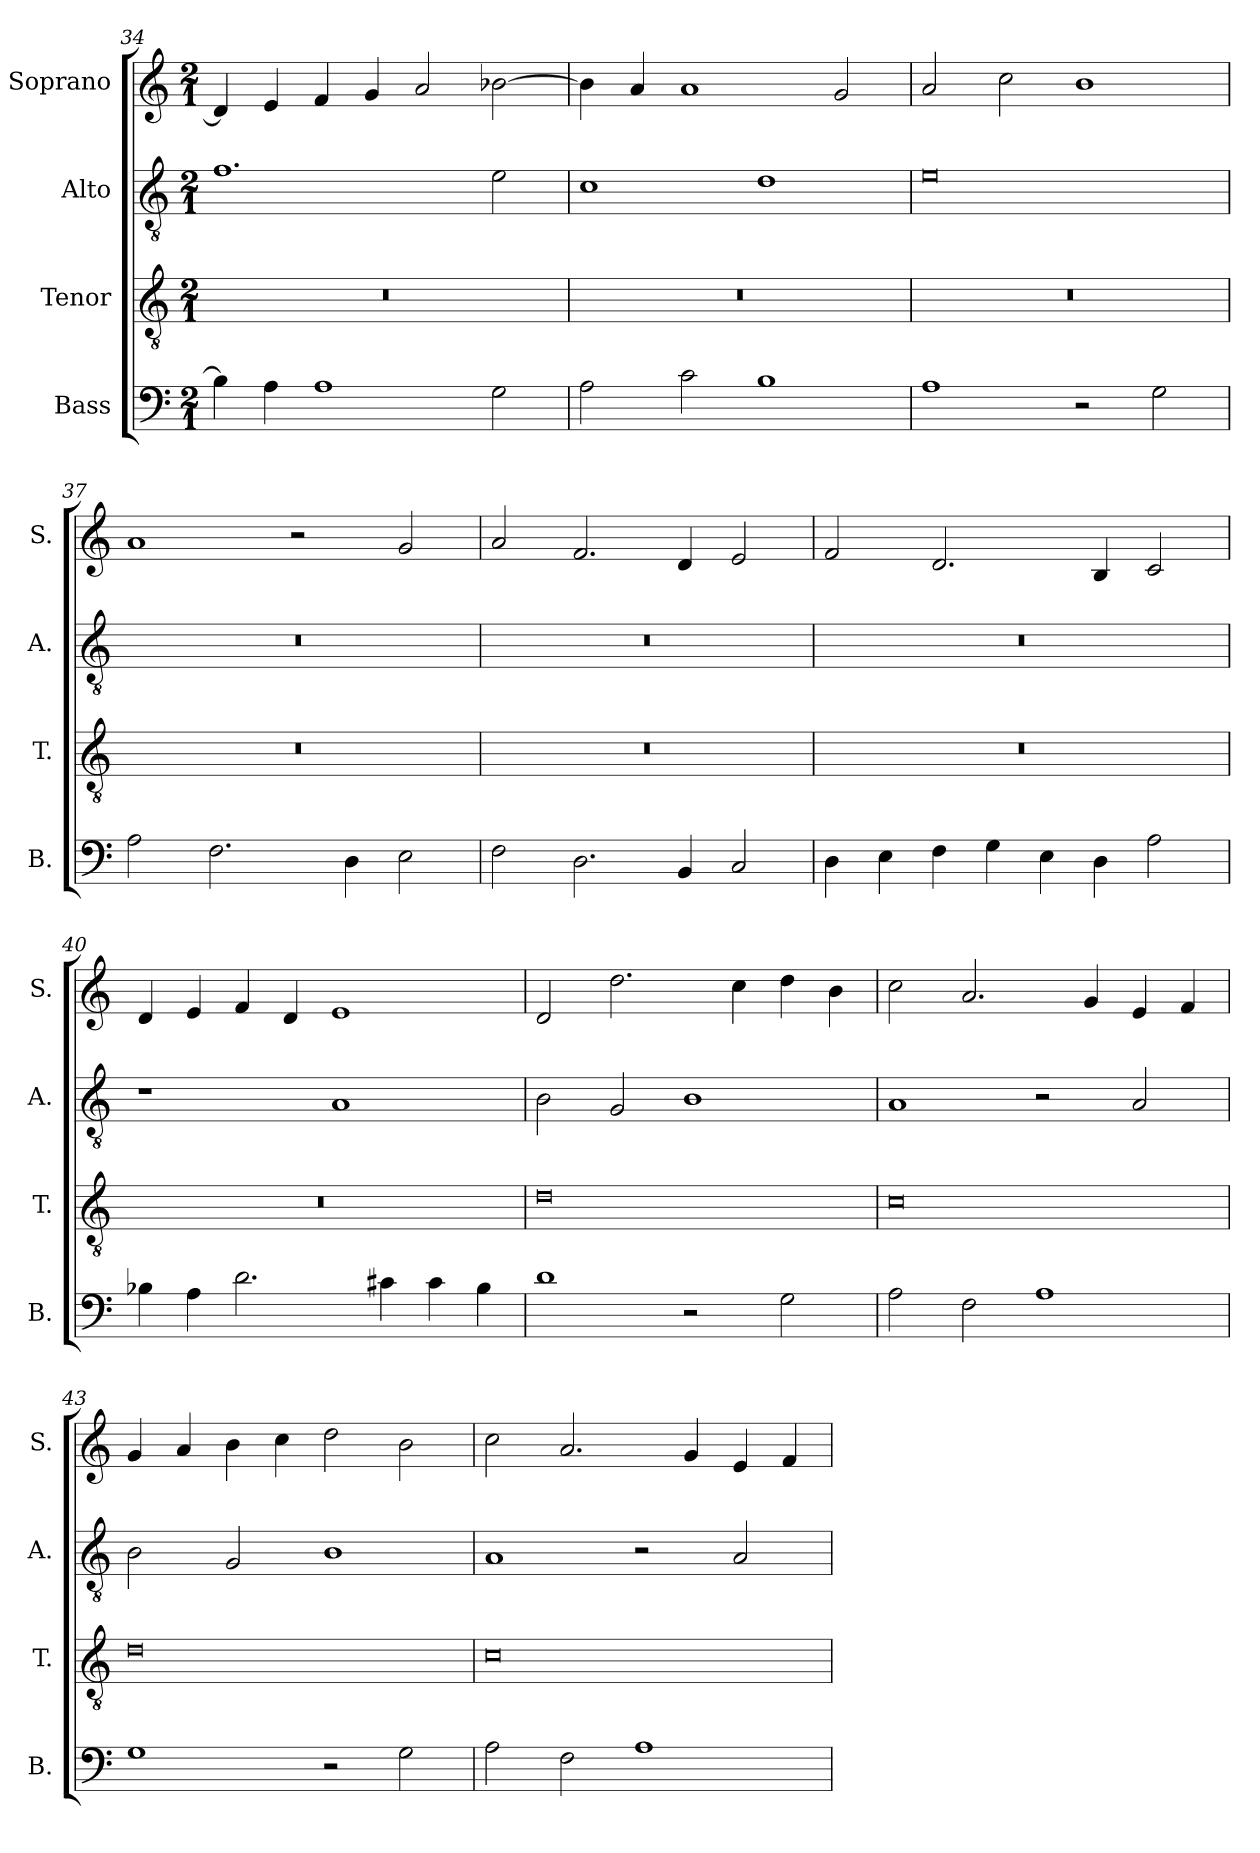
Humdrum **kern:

**kern	**kern	**kern	**kern
*part4	*part3	*part2	*part1
*staff4	*staff3	*staff2	*staff1
*I"Bass	*I"Tenor	*I"Alto	*I"Soprano
*I'B.	*I'T.	*I'A.	*I'S.
*clefF4	*clefGv2	*clefGv2	*clefG2
*k[]	*k[]	*k[]	*k[]
*M2/1	*M2/1	*M2/1	*M2/1
=34	=34	=34	=34
4B-\]	0r	1.f	4d/]
4A\	.	.	4e/
1A	.	.	4f/
.	.	.	4g/
.	.	.	2a/
2G\	.	2e\	[2b-X\
!!LO:PB:g=z
=35	=35	=35	=35
2A\	0r	1c	4b-\]
.	.	.	4a/
2c\	.	.	1a
1B	.	1d	.
.	.	.	2g/
=36	=36	=36	=36
1A	0r	0e	2a/
.	.	.	2cc\
2r	.	.	1b
2G\	.	.	.
=37	=37	=37	=37
2A\	0r	0r	1a
2.F\	.	.	.
.	.	.	2r
4D\	.	.	.
2E\	.	.	2g/
=38	=38	=38	=38
2F\	0r	0r	2a/
2.D\	.	.	2.f/
4BB/	.	.	4d/
2C/	.	.	2e/
=39	=39	=39	=39
4D\	0r	0r	2f/
4E\	.	.	.
4F\	.	.	2.d/
4G\	.	.	.
4E\	.	.	.
4D\	.	.	4B/
2A\	.	.	2c/
=40	=40	=40	=40
4B-X\	0r	1r	4d/
4A\	.	.	4e/
2.d\	.	.	4f/
.	.	.	4d/
.	.	1A	1e
4c#X\	.	.	.
4c#\	.	.	.
4B-\	.	.	.
!!LO:LB:g=z
=41	=41	=41	=41
1d	0d	2B\	2d/
.	.	2G/	2.dd\
2r	.	1B	.
.	.	.	4cc\
2G\	.	.	4dd\
.	.	.	4b\
=42	=42	=42	=42
2A\	0c	1A	2cc\
2F\	.	.	2.a/
1A	.	2r	.
.	.	.	4g/
.	.	2A/	4e/
.	.	.	4f/
=43	=43	=43	=43
1G	0d	2B\	4g/
.	.	.	4a/
.	.	2G/	4b\
.	.	.	4cc\
2r	.	1B	2dd\
2G\	.	.	2b\
=44	=44	=44	=44
2A\	0c	1A	2cc\
2F\	.	.	2.a/
1A	.	2r	.
.	.	.	4g/
.	.	2A/	4e/
.	.	.	4f/
=	=	=	=
*-	*-	*-	*-
